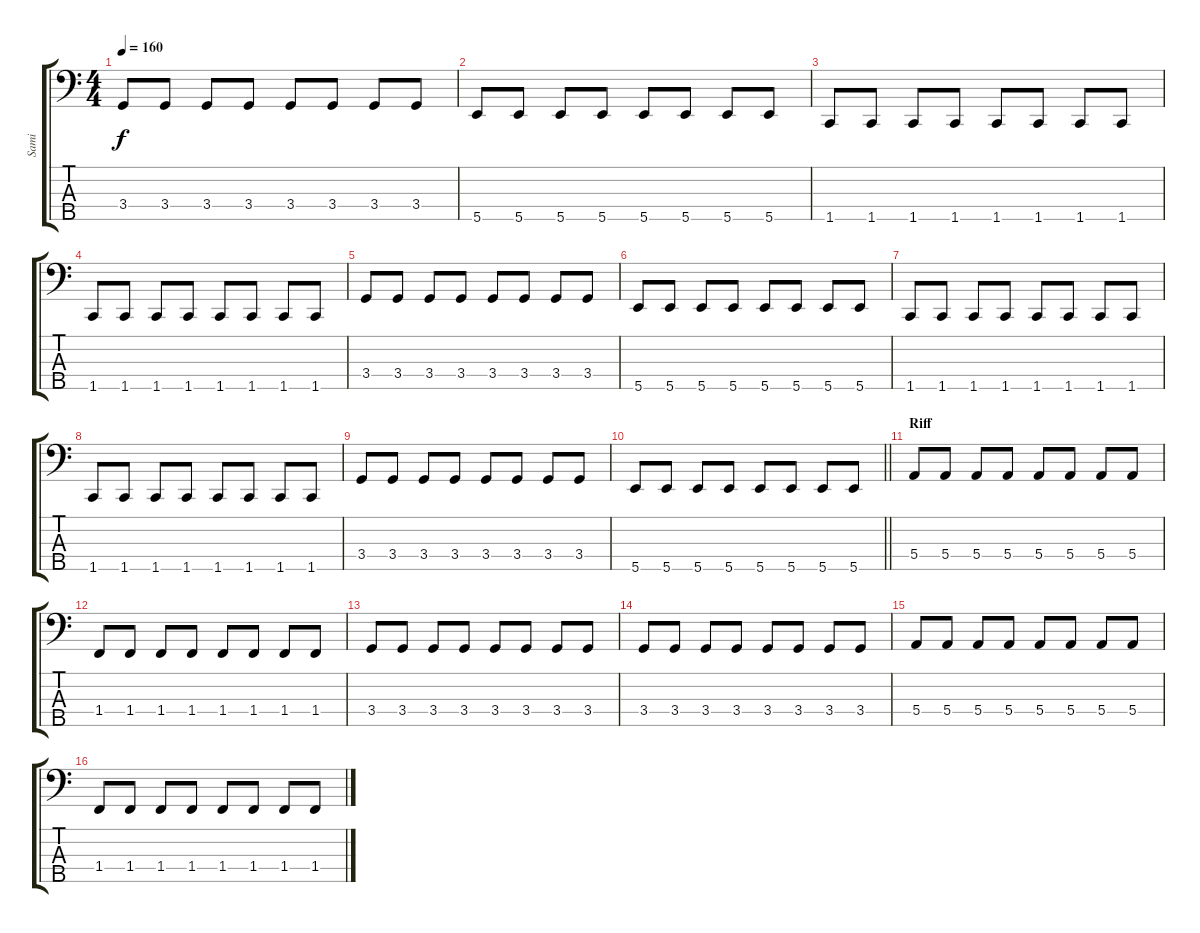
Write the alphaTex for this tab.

\track ("Sami" "Sami") {instrument electricbassfinger}
\staff {score tabs}
\tuning (G2 D2 A1 E1 B0) {hide}
\ts (4 4)
\tempo 160
\clef f4
\ks c
3.4.8{dy f} 3.4.8 3.4.8 3.4.8 3.4.8 3.4.8 3.4.8 3.4.8 |
5.5.8 5.5.8 5.5.8 5.5.8 5.5.8 5.5.8 5.5.8 5.5.8 |
1.5.8 1.5.8 1.5.8 1.5.8 1.5.8 1.5.8 1.5.8 1.5.8 |
1.5.8 1.5.8 1.5.8 1.5.8 1.5.8 1.5.8 1.5.8 1.5.8 |
3.4.8 3.4.8 3.4.8 3.4.8 3.4.8 3.4.8 3.4.8 3.4.8 |
5.5.8 5.5.8 5.5.8 5.5.8 5.5.8 5.5.8 5.5.8 5.5.8 |
1.5.8 1.5.8 1.5.8 1.5.8 1.5.8 1.5.8 1.5.8 1.5.8 |
1.5.8 1.5.8 1.5.8 1.5.8 1.5.8 1.5.8 1.5.8 1.5.8 |
3.4.8 3.4.8 3.4.8 3.4.8 3.4.8 3.4.8 3.4.8 3.4.8 |
\barLineRight lightlight
5.5.8 5.5.8 5.5.8 5.5.8 5.5.8 5.5.8 5.5.8 5.5.8 |
\section ("" "Riff")
5.4.8 5.4.8 5.4.8 5.4.8 5.4.8 5.4.8 5.4.8 5.4.8 |
1.4.8 1.4.8 1.4.8 1.4.8 1.4.8 1.4.8 1.4.8 1.4.8 |
3.4.8 3.4.8 3.4.8 3.4.8 3.4.8 3.4.8 3.4.8 3.4.8 |
3.4.8 3.4.8 3.4.8 3.4.8 3.4.8 3.4.8 3.4.8 3.4.8 |
5.4.8 5.4.8 5.4.8 5.4.8 5.4.8 5.4.8 5.4.8 5.4.8 |
1.4.8 1.4.8 1.4.8 1.4.8 1.4.8 1.4.8 1.4.8 1.4.8
